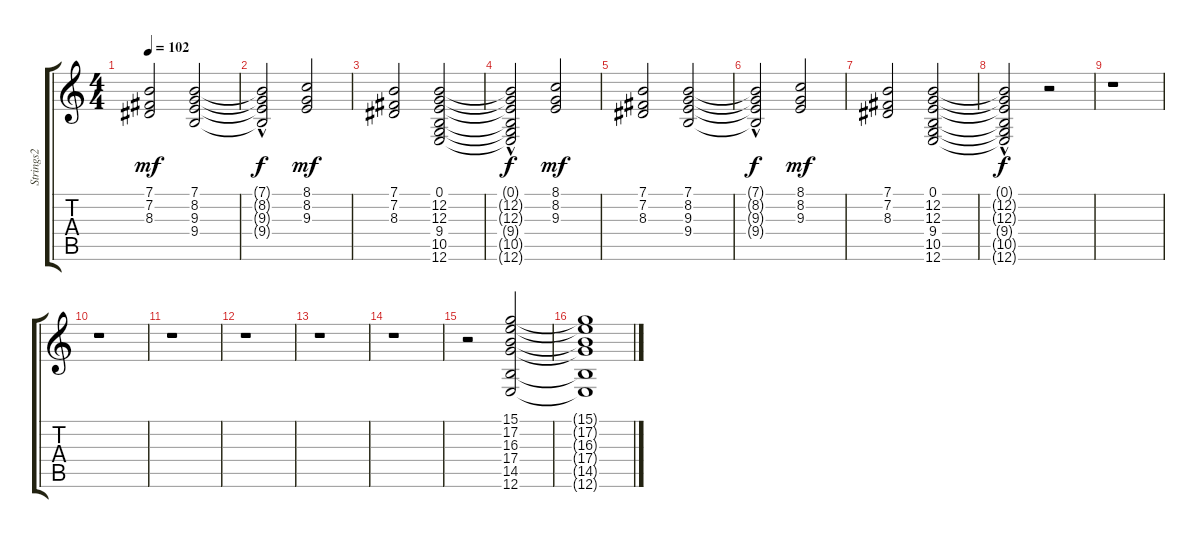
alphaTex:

\track ("Strings2 " "Strings2 ") {instrument stringensemble1}
\staff {score tabs}
\tuning (E4 B3 G3 D3 A2 E2) {hide}
\ts (4 4)
\tempo 102
\clef g2
\ks c
(7.1 7.2 8.3).2{dy mf} (7.1 8.2 9.3 9.4).2 |
(7.1{t} 8.2{hac t} 9.3{hac t} 9.4{t}).2{dy f} (8.1 8.2 9.3).2{dy mf} |
(7.1 7.2 8.3).2 (0.1 12.2 12.3 9.4 10.5 12.6).2 |
(0.1{hac t} 12.2{t} 12.3{hac t} 9.4{t} 10.5{t} 12.6{t}).2{dy f} (8.1 8.2 9.3).2{dy mf} |
(7.1 7.2 8.3).2 (7.1 8.2 9.3 9.4).2 |
(7.1{t} 8.2{hac t} 9.3{hac t} 9.4{t}).2{dy f} (8.1 8.2 9.3).2{dy mf} |
(7.1 7.2 8.3).2 (0.1 12.2 12.3 9.4 10.5 12.6).2 |
(0.1{hac t} 12.2{t} 12.3{hac t} 9.4{t} 10.5{t} 12.6{t}).2{dy f} r.2 |
r.1 |
r.1 |
r.1 |
r.1 |
r.1 |
r.1 |
r.2 (15.1 17.2 16.3 17.4 14.5 12.6).2 |
(15.1{t} 17.2{t} 16.3{t} 17.4{t} 14.5{t} 12.6{t}).1
